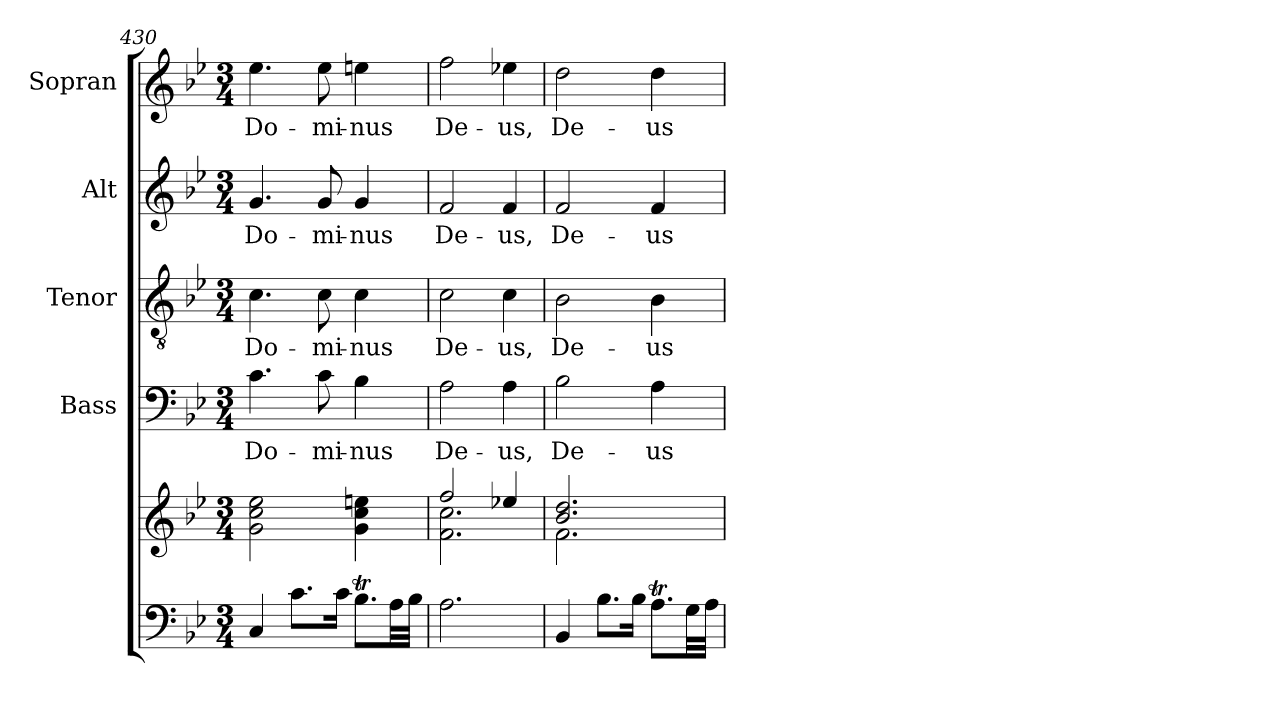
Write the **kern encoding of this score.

**kern	**kern	**kern	**text	**kern	**text	**kern	**text	**kern	**text
*part5	*part5	*part4	*part4	*part3	*part3	*part2	*part2	*part1	*part1
*staff6	*staff5	*staff4	*staff4	*staff3	*staff3	*staff2	*staff2	*staff1	*staff1
*	*	*I"Bass	*	*I"Tenor	*	*I"Alt	*	*I"Sopran	*
*	*	*I'B.	*	*I'T.	*	*I'A.	*	*I'S.	*
*clefF4	*clefG2	*clefF4	*	*clefGv2	*	*clefG2	*	*clefG2	*
*k[b-e-]	*k[b-e-]	*k[b-e-]	*	*k[b-e-]	*	*k[b-e-]	*	*k[b-e-]	*
*B-:	*B-:	*B-:	*	*B-:	*	*B-:	*	*B-:	*
*M3/4	*M3/4	*M3/4	*	*M3/4	*	*M3/4	*	*M3/4	*
=430	=430	=430	=430	=430	=430	=430	=430	=430	=430
!	!	!	!LO:LY:b	!	!LO:LY:b	!	!LO:LY:b	!	!LO:LY:b
4C/	2g\ 2cc\ 2ee-\	4.c\	Do-	4.c\	Do-	4.g/	Do-	4.ee-\	Do-
8.c\L	.	.	.	.	.	.	.	.	.
!	!	!	!LO:LY:b	!	!LO:LY:b	!	!LO:LY:b	!	!LO:LY:b
.	.	8c\	-mi-	8c\	-mi-	8g/	-mi-	8ee-\	-mi-
16c\Jk	.	.	.	.	.	.	.	.	.
!	!	!	!LO:LY:b	!	!LO:LY:b	!	!LO:LY:b	!	!LO:LY:b
8.B-T\L	4g\ 4cc\ 4een\	4B-\	-nus	4c\	-nus	4g/	-nus	4een\	-nus
32A\LL	.	.	.	.	.	.	.	.	.
32B-\JJJ	.	.	.	.	.	.	.	.	.
!!LO:LB:g=z
=431	=431	=431	=431	=431	=431	=431	=431	=431	=431
*	*^	*	*	*	*	*	*	*	*
!	!	!	!	!LO:LY:b	!	!LO:LY:b	!	!LO:LY:b	!	!LO:LY:b
2.A\	2ff/	2.f\ 2.cc\	2A\	De-	2c\	De-	2f/	De-	2ff\	De-
!	!	!	!	!LO:LY:b	!	!LO:LY:b	!	!LO:LY:b	!	!LO:LY:b
.	4ee-X/	.	4A\	-us,	4c\	-us,	4f/	-us,	4ee-X\	-us,
=432	=432	=432	=432	=432	=432	=432	=432	=432	=432	=432
!	!	!	!	!LO:LY:b	!	!LO:LY:b	!	!LO:LY:b	!	!LO:LY:b
4BB-/	2.b-/ 2.dd/	2.f\	2B-\	De-	2B-\	De-	2f/	De-	2dd\	De-
8.B-\L	.	.	.	.	.	.	.	.	.	.
16B-\Jk	.	.	.	.	.	.	.	.	.	.
!	!	!	!	!LO:LY:b	!	!LO:LY:b	!	!LO:LY:b	!	!LO:LY:b
8.At\L	.	.	4A\	-us	4B-\	-us	4f/	-us	4dd\	-us
32G\LL	.	.	.	.	.	.	.	.	.	.
32A\JJJ	.	.	.	.	.	.	.	.	.	.
*	*v	*v	*	*	*	*	*	*	*	*
=	=	=	=	=	=	=	=	=	=
*-	*-	*-	*-	*-	*-	*-	*-	*-	*-
